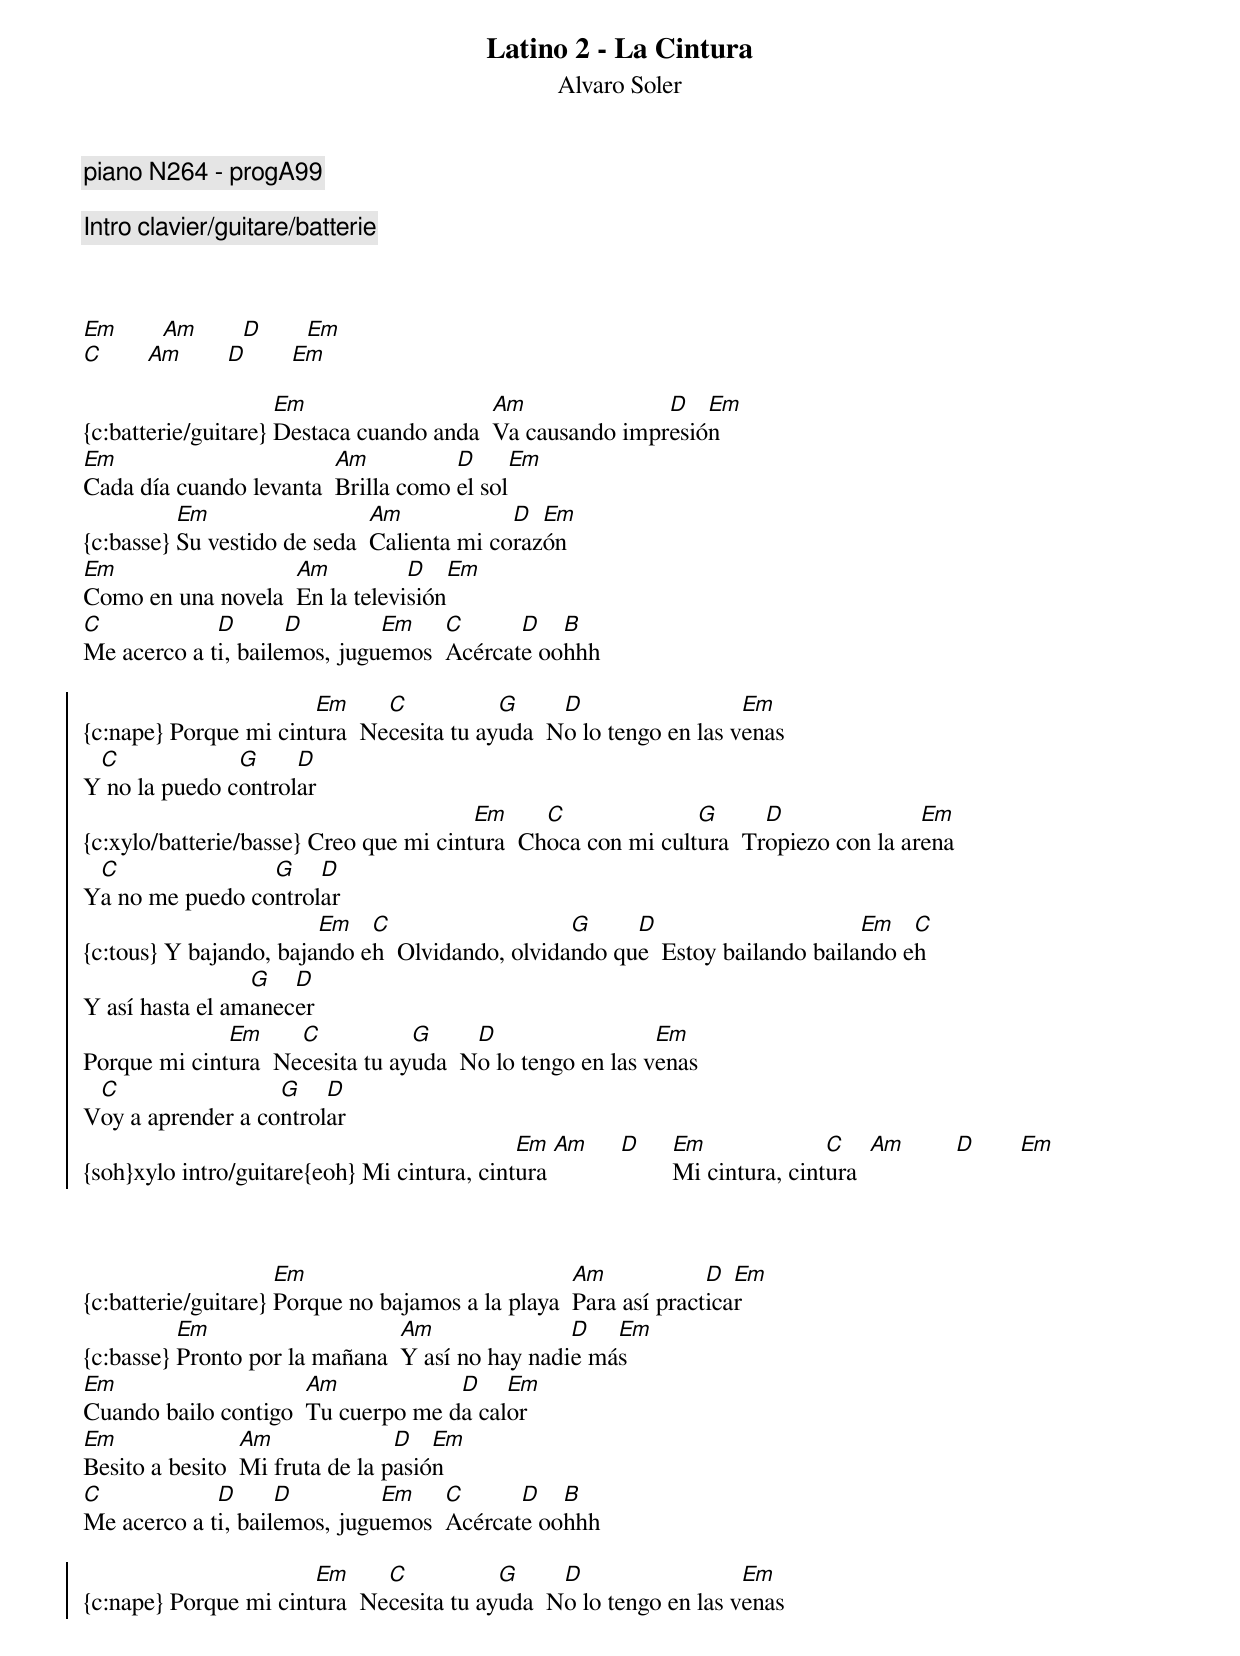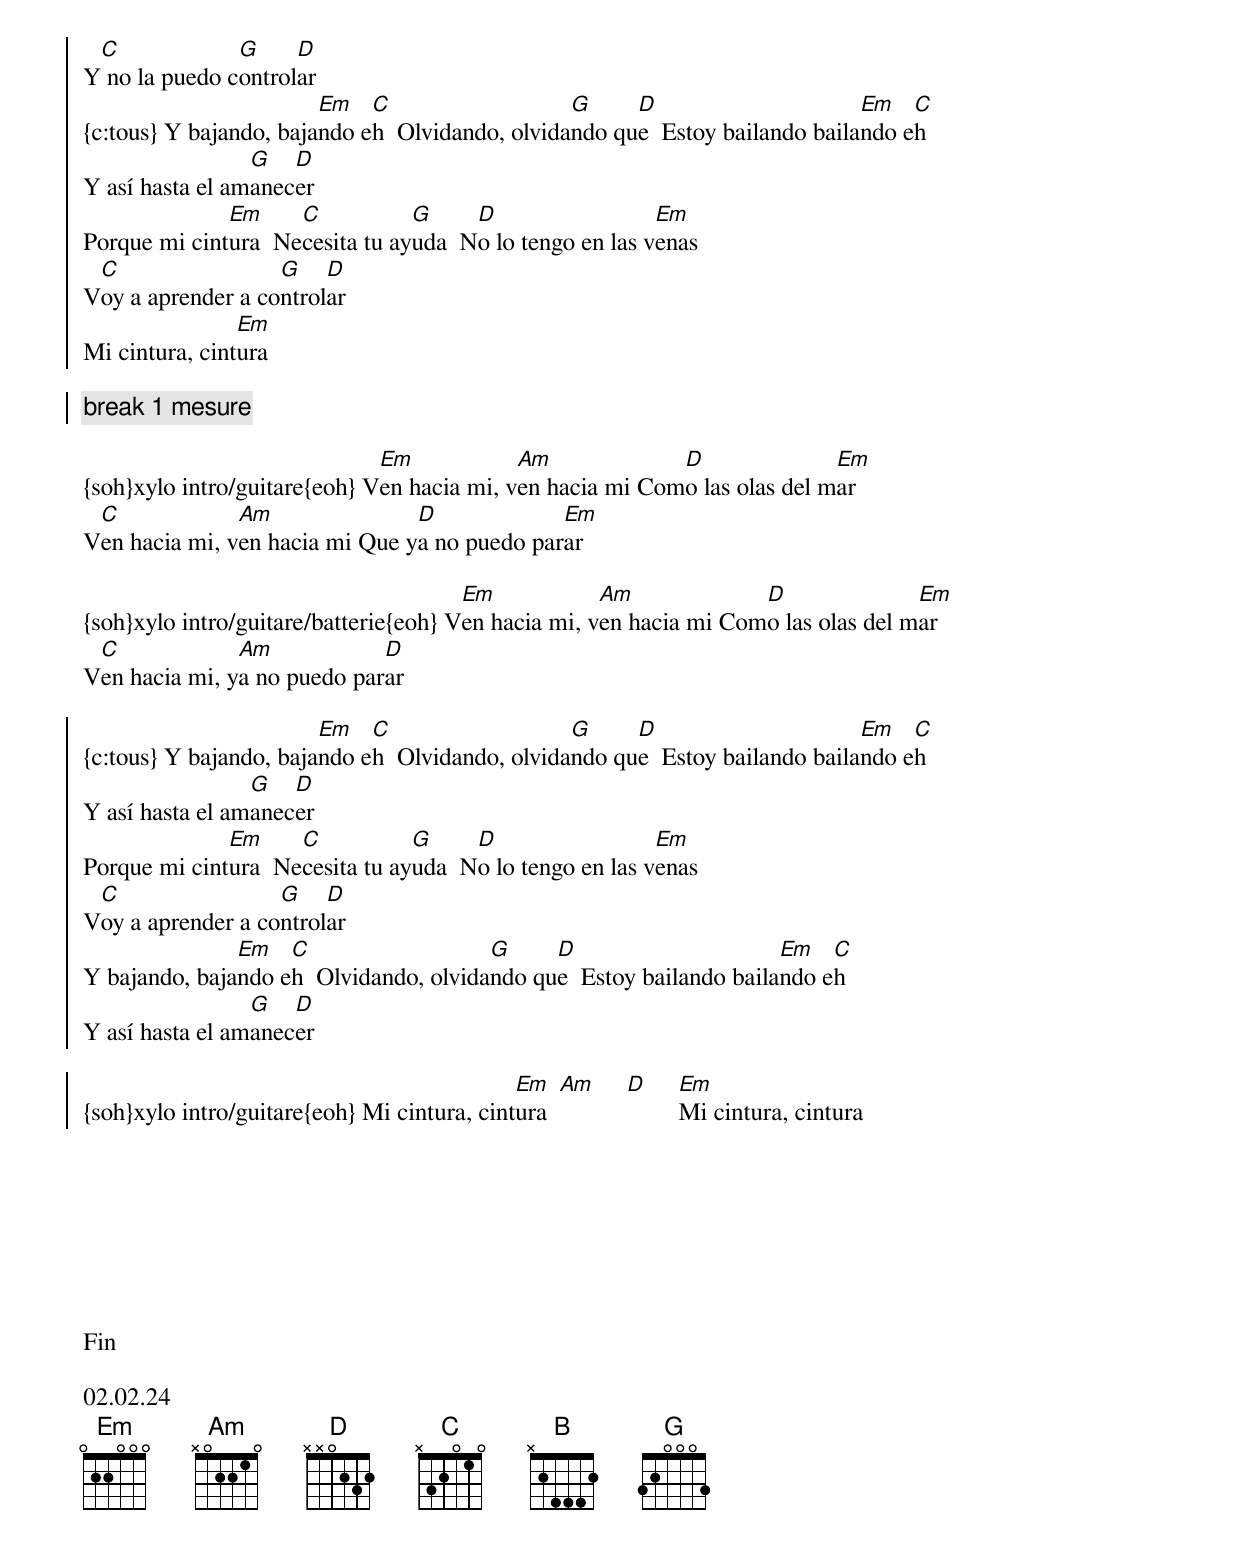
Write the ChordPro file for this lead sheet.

{title: Latino 2 - La Cintura}
{subtitle: Alvaro Soler}
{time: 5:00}
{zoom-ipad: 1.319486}
{c:piano N264 - progA99}

{c:Intro clavier/guitare/batterie}


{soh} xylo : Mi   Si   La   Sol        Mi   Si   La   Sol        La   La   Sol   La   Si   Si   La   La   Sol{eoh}

[Em]       [Am]       [D]       [Em]
[C]       [Am]       [D]       [Em]

{c:batterie/guitare} [Em]Destaca cuando anda  [Am]Va causando impr[D]esió[Em]n
[Em]Cada día cuando levanta  [Am]Brilla como [D]el sol[Em]
{c:basse} [Em]Su vestido de seda  [Am]Calienta mi co[D]raz[Em]ón
[Em]Como en una novela  [Am]En la televi[D]sión[Em]
[C]Me acerco a t[D]i, baile[D]mos, jugu[Em]emos  [C]Acércat[D]e oo[B]hhh

{soc}
{c:nape} Porque mi cint[Em]ura  Ne[C]cesita tu ay[G]uda  N[D]o lo tengo en las v[Em]enas
Y[C] no la puedo c[G]ontrol[D]ar
{c:xylo/batterie/basse} Creo que mi cint[Em]ura  Ch[C]oca con mi cult[G]ura  Tr[D]opiezo con la ar[Em]ena
Y[C]a no me puedo co[G]ntrol[D]ar
{c:tous} Y bajando, baja[Em]ndo e[C]h  Olvidando, olvida[G]ndo qu[D]e  Estoy bailando baila[Em]ndo e[C]h
Y así hasta el am[G]anec[D]er
Porque mi cint[Em]ura  Ne[C]cesita tu ay[G]uda  N[D]o lo tengo en las v[Em]enas
V[C]oy a aprender a co[G]ntrol[D]ar
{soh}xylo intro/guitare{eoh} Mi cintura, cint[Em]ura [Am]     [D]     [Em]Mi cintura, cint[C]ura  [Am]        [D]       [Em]
{eoc}



{c:batterie/guitare} [Em]Porque no bajamos a la playa  [Am]Para así pract[D]ica[Em]r
{c:basse} [Em]Pronto por la mañana  [Am]Y así no hay nadi[D]e má[Em]s
[Em]Cuando bailo contigo  [Am]Tu cuerpo me d[D]a cal[Em]or
[Em]Besito a besito  [Am]Mi fruta de la p[D]asió[Em]n
[C]Me acerco a t[D]i, bail[D]emos, jugu[Em]emos  [C]Acércat[D]e oo[B]hhh

 {soc}
{c:nape} Porque mi cint[Em]ura  Ne[C]cesita tu ay[G]uda  N[D]o lo tengo en las v[Em]enas
Y[C] no la puedo c[G]ontrol[D]ar
{c:tous} Y bajando, baja[Em]ndo e[C]h  Olvidando, olvida[G]ndo qu[D]e  Estoy bailando baila[Em]ndo e[C]h
Y así hasta el am[G]anec[D]er
Porque mi cint[Em]ura  Ne[C]cesita tu ay[G]uda  N[D]o lo tengo en las v[Em]enas
V[C]oy a aprender a co[G]ntrol[D]ar
Mi cintura, cint[Em]ura

{c:break 1 mesure}
{eoc}

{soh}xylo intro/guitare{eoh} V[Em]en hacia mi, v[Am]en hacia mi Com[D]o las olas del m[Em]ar
V[C]en hacia mi, v[Am]en hacia mi Que y[D]a no puedo par[Em]ar

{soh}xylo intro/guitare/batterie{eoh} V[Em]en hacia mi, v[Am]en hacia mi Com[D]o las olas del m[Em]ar
V[C]en hacia mi, y[Am]a no puedo par[D]ar

 {soc}
{c:tous} Y bajando, baja[Em]ndo e[C]h  Olvidando, olvida[G]ndo qu[D]e  Estoy bailando baila[Em]ndo e[C]h
Y así hasta el am[G]anec[D]er
Porque mi cint[Em]ura  Ne[C]cesita tu ay[G]uda  N[D]o lo tengo en las v[Em]enas
V[C]oy a aprender a co[G]ntrol[D]ar
Y bajando, baja[Em]ndo e[C]h  Olvidando, olvida[G]ndo qu[D]e  Estoy bailando baila[Em]ndo e[C]h
Y así hasta el am[G]anec[D]er

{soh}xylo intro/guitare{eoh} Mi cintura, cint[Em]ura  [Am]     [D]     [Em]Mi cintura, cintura
{eoc}








Fin

02.02.24
